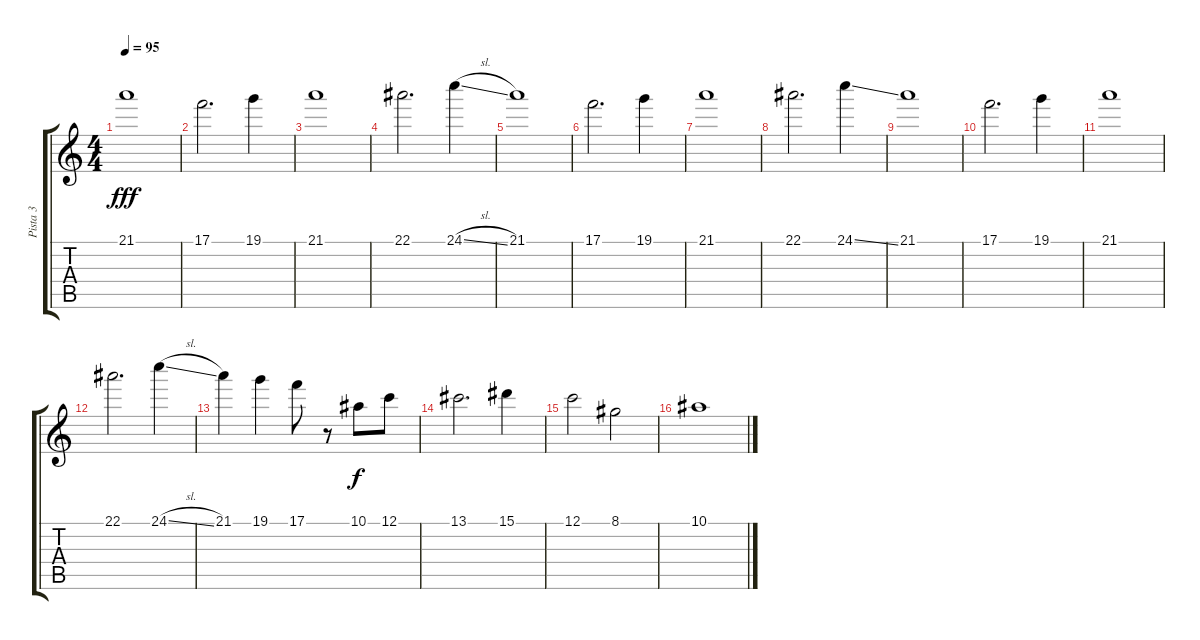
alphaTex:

\track ("Pista 3" "Pista 3") {instrument overdrivenguitar}
\staff {score tabs}
\tuning (C4 G3 Eb3 Bb2 F2 C2) {hide}
\ts (4 4)
\tempo 95
\clef g2
\ks c
21.1.1{dy fff} |
17.1.2{d} 19.1.4 |
21.1.1 |
22.1.2{d} 24.1{sl}.4 |
21.1.1 |
17.1.2{d} 19.1.4 |
21.1.1 |
22.1.2{d} 24.1{ss}.4 |
21.1.1 |
17.1.2{d} 19.1.4 |
21.1.1 |
22.1.2{d} 24.1{sl}.4 |
21.1.4 19.1.4 17.1.8 r.8 10.1.8{dy f} 12.1.8 |
13.1.2{d} 15.1.4 |
12.1.2 8.1.2 |
10.1.1
